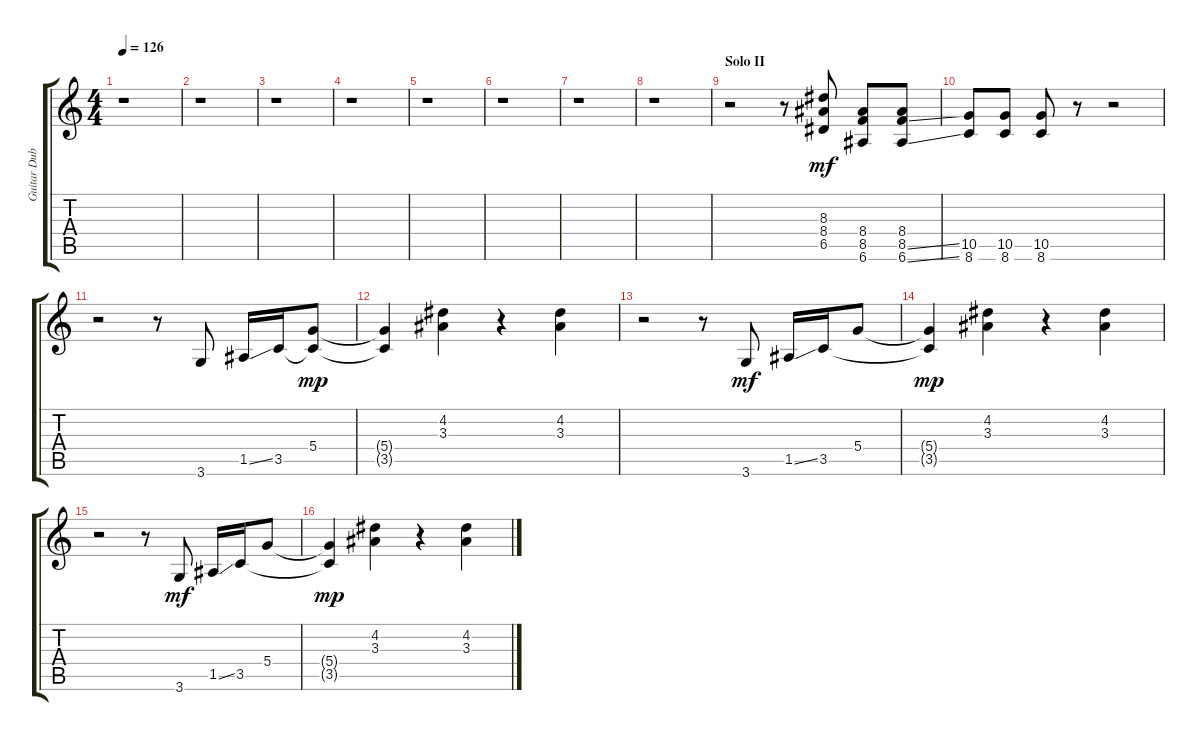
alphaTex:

\track ("Guitar Dub" "Guitar Dub") {instrument distortionguitar}
\staff {score tabs}
\tuning (E4 B3 G3 D3 A2 E2) {hide}
\ts (4 4)
\tempo 126
\clef g2
\ks c
r.1{dy f} |
r.1 |
r.1 |
r.1 |
r.1 |
r.1 |
r.1 |
r.1 |
\section ("" "Solo II")
r.2 r.8 (8.3 8.4 6.5).8{dy mf} (8.4 8.5 6.6).8 (8.4 8.5{ss} 6.6{ss}).8 |
(10.5 8.6).8 (10.5 8.6).8 (10.5 8.6).8 r.8 r.2 |
r.2 r.8 3.6.8 1.5{ss}.16 3.5.16 (5.4 3.5{t}).8{dy mp} |
(5.4{t} 3.5{t}).4 (4.2 3.3).4{balance 13 instrument overdrivenguitar} r.4 (4.2 3.3).4 |
r.2 r.8{balance 3 instrument distortionguitar} 3.6.8{dy mf} 1.5{ss}.16 3.5.16 5.4.8 |
(5.4{t} 3.5{t}).4{dy mp} (4.2 3.3).4{balance 13 instrument overdrivenguitar} r.4 (4.2 3.3).4 |
r.2 r.8{balance 3 instrument distortionguitar} 3.6.8{dy mf} 1.5{ss}.16 3.5.16 5.4.8 |
(5.4{t} 3.5{t}).4{dy mp} (4.2 3.3).4{balance 13 instrument overdrivenguitar} r.4 (4.2 3.3).4
